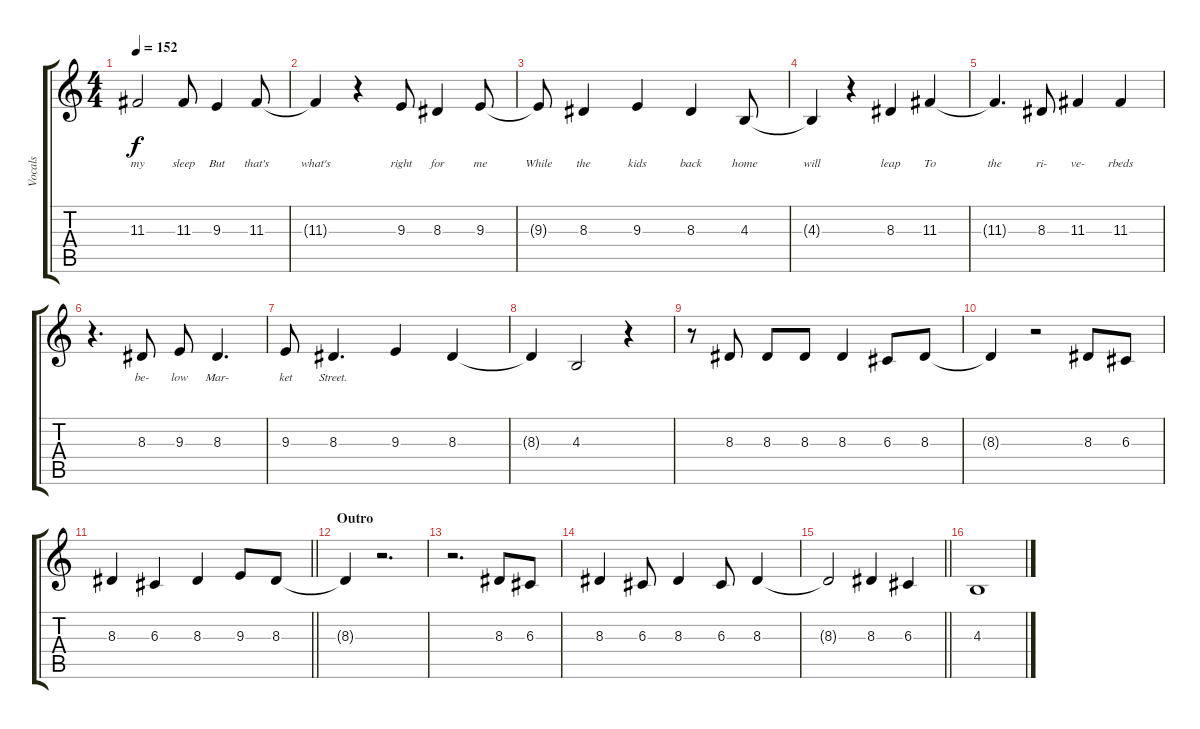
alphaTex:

\track ("Vocals" "Vocals") {instrument bassoon}
\staff {score tabs}
\tuning (E4 B3 G3 D3 A2 E2) {hide}
\ts (4 4)
\tempo 152
\clef g2
\ks c
11.3{t}.2{lyrics (0 "my") lyrics (1 "") lyrics (2 "") lyrics (3 "") lyrics (4 "") dy f} 11.3.8{lyrics (0 "sleep") lyrics (1 "") lyrics (2 "") lyrics (3 "") lyrics (4 "")} 9.3.4{lyrics (0 "But") lyrics (1 "") lyrics (2 "") lyrics (3 "") lyrics (4 "")} 11.3.8{lyrics (0 "that's") lyrics (1 "") lyrics (2 "") lyrics (3 "") lyrics (4 "")} |
11.3{t}.4{lyrics (0 "what's") lyrics (1 "") lyrics (2 "") lyrics (3 "") lyrics (4 "")} r.4 9.3.8{lyrics (0 "right") lyrics (1 "") lyrics (2 "") lyrics (3 "") lyrics (4 "")} 8.3.4{lyrics (0 "for") lyrics (1 "") lyrics (2 "") lyrics (3 "") lyrics (4 "")} 9.3.8{lyrics (0 "me") lyrics (1 "") lyrics (2 "") lyrics (3 "") lyrics (4 "")} |
9.3{t}.8{lyrics (0 "While") lyrics (1 "") lyrics (2 "") lyrics (3 "") lyrics (4 "")} 8.3.4{lyrics (0 "the") lyrics (1 "") lyrics (2 "") lyrics (3 "") lyrics (4 "")} 9.3.4{lyrics (0 "kids") lyrics (1 "") lyrics (2 "") lyrics (3 "") lyrics (4 "")} 8.3.4{lyrics (0 "back") lyrics (1 "") lyrics (2 "") lyrics (3 "") lyrics (4 "")} 4.3.8{lyrics (0 "home") lyrics (1 "") lyrics (2 "") lyrics (3 "") lyrics (4 "")} |
4.3{t}.4{lyrics (0 "will") lyrics (1 "") lyrics (2 "") lyrics (3 "") lyrics (4 "")} r.4 8.3.4{lyrics (0 "leap") lyrics (1 "") lyrics (2 "") lyrics (3 "") lyrics (4 "")} 11.3.4{lyrics (0 "To") lyrics (1 "") lyrics (2 "") lyrics (3 "") lyrics (4 "")} |
11.3{t}.4{d lyrics (0 "the") lyrics (1 "") lyrics (2 "") lyrics (3 "") lyrics (4 "")} 8.3.8{lyrics (0 "ri-") lyrics (1 "") lyrics (2 "") lyrics (3 "") lyrics (4 "")} 11.3.4{lyrics (0 "ve-") lyrics (1 "") lyrics (2 "") lyrics (3 "") lyrics (4 "")} 11.3.4{lyrics (0 "rbeds") lyrics (1 "") lyrics (2 "") lyrics (3 "") lyrics (4 "")} |
r.4{d} 8.3.8{lyrics (0 "be-") lyrics (1 "") lyrics (2 "") lyrics (3 "") lyrics (4 "")} 9.3.8{lyrics (0 "low") lyrics (1 "") lyrics (2 "") lyrics (3 "") lyrics (4 "")} 8.3.4{d lyrics (0 "Mar-") lyrics (1 "") lyrics (2 "") lyrics (3 "") lyrics (4 "")} |
9.3.8{lyrics (0 "ket") lyrics (1 "") lyrics (2 "") lyrics (3 "") lyrics (4 "")} 8.3.4{d lyrics (0 "Street.") lyrics (1 "") lyrics (2 "") lyrics (3 "") lyrics (4 "")} 9.3.4 8.3.4 |
8.3{t}.4 4.3.2 r.4 |
r.8 8.3.8 8.3.8 8.3.8 8.3.4 6.3.8 8.3.8 |
8.3{t}.4 r.2 8.3.8 6.3.8 |
\barLineRight lightlight
8.3.4 6.3.4 8.3.4 9.3.8 8.3.8 |
\section ("" "Outro")
8.3{t}.4 r.2{d} |
r.2{d} 8.3.8 6.3.8 |
8.3.4 6.3.8 8.3.4 6.3.8 8.3.4 |
\barLineRight lightlight
8.3{t}.2 8.3.4 6.3.4 |
4.3.1
